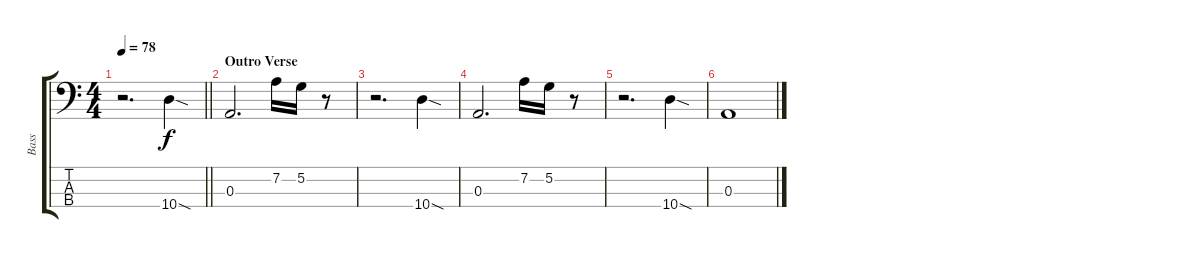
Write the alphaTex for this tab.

\track ("Bass" "Bass") {instrument electricbassfinger}
\staff {score tabs}
\tuning (G2 D2 A1 E1) {hide}
\ts (4 4)
\tempo 78
\clef f4
\barLineRight lightlight
\ks c
r.2{d dy f} 10.4{sod}.4 |
\section ("" "Outro Verse")
0.3.2{d} 7.2.16 5.2.16 r.8 |
r.2{d} 10.4{sod}.4 |
0.3.2{d} 7.2.16 5.2.16 r.8 |
r.2{d} 10.4{sod}.4 |
0.3.1{volume 0}
